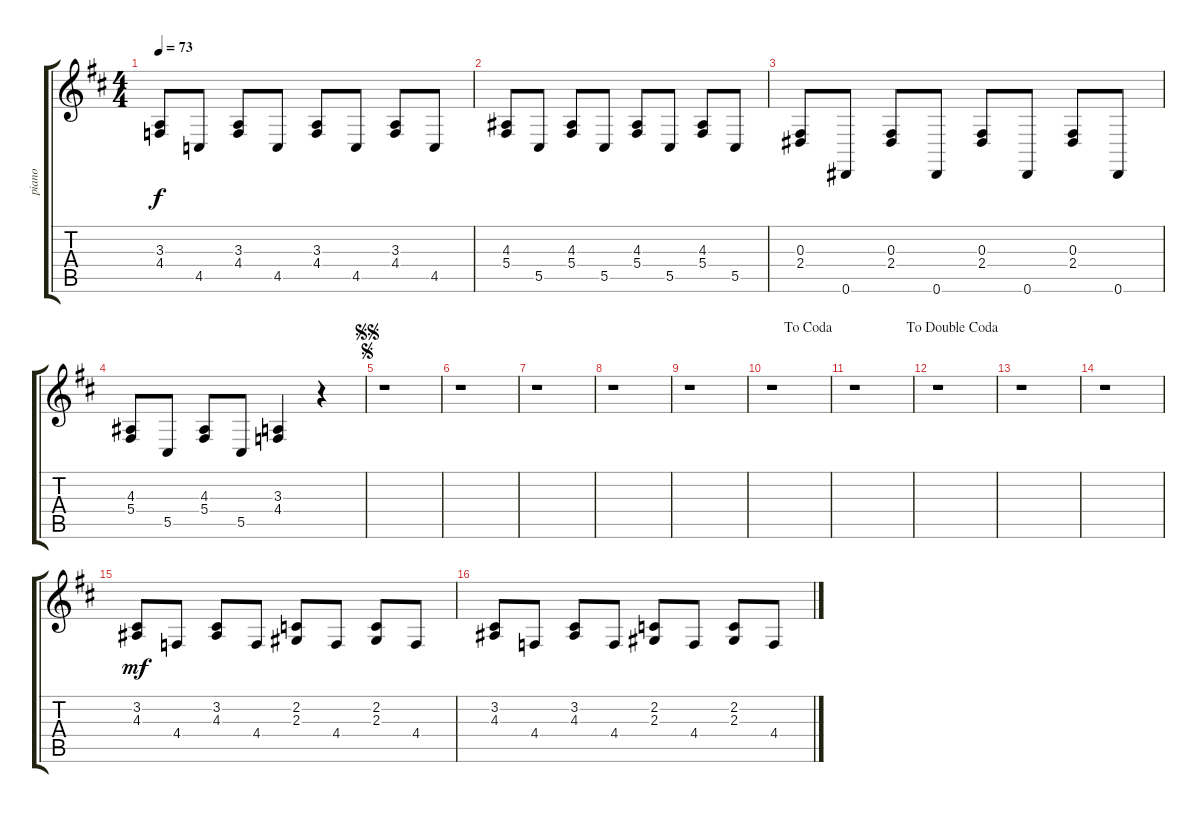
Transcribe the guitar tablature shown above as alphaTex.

\track ("piano" "piano") {instrument brightacousticpiano}
\staff {score tabs}
\tuning (Eb4 Bb3 Gb3 Db3 Ab2 Eb2) {hide}
\ts (4 4)
\tempo 73
\clef g2
\ks d
(3.3 4.4).8{dy f} 4.5.8 (3.3 4.4).8 4.5.8 (3.3 4.4).8 4.5.8 (3.3 4.4).8 4.5.8 |
(4.3 5.4).8 5.5.8 (4.3 5.4).8 5.5.8 (4.3 5.4).8 5.5.8 (4.3 5.4).8 5.5.8 |
(0.3 2.4).8 0.6.8 (0.3 2.4).8 0.6.8 (0.3 2.4).8 0.6.8 (0.3 2.4).8 0.6.8 |
(4.3 5.4).8 5.5.8 (4.3 5.4).8 5.5.8 (3.3 4.4).4 r.4 |
\jump segno
\jump segnosegno
r.1 |
r.1 |
r.1 |
r.1 |
r.1 |
\jump dacoda
r.1 |
r.1 |
\jump dadoublecoda
r.1 |
r.1 |
r.1 |
(3.2 4.3).8{dy mf} 4.4.8 (3.2 4.3).8 4.4.8 (2.2 2.3).8 4.4.8 (2.2 2.3).8 4.4.8 |
(3.2 4.3).8 4.4.8 (3.2 4.3).8 4.4.8 (2.2 2.3).8 4.4.8 (2.2 2.3).8 4.4.8
